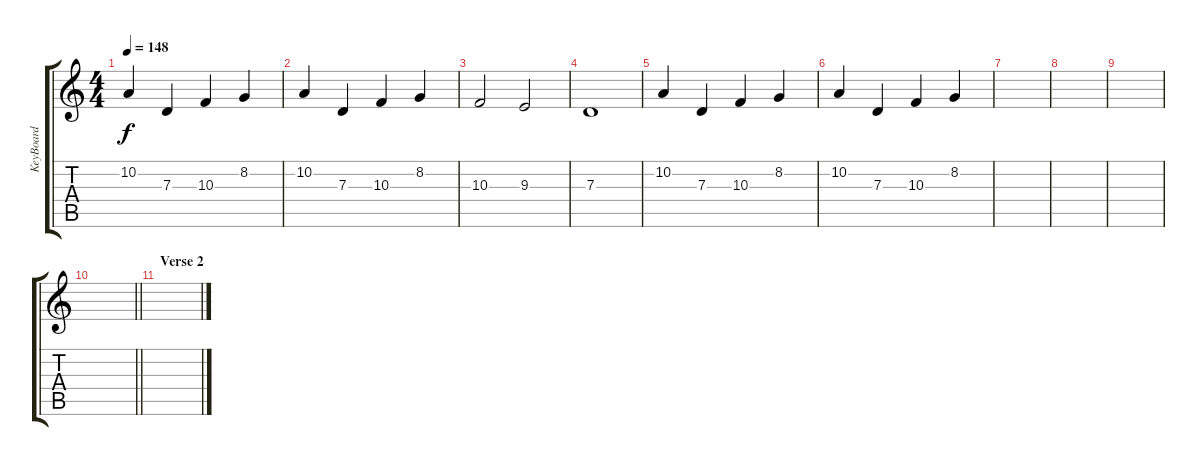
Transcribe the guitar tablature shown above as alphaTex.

\track ("KeyBoard " "KeyBoard ") {instrument lead2sawtooth}
\staff {score tabs}
\tuning (E4 B3 G3 D3 A2 E2) {hide}
\ts (4 4)
\tempo 148
\clef g2
\ks c
10.2.4{dy f} 7.3.4 10.3.4 8.2.4 |
10.2.4 7.3.4 10.3.4 8.2.4 |
10.3.2 9.3.2 |
7.3.1 |
10.2.4 7.3.4 10.3.4 8.2.4 |
10.2.4 7.3.4 10.3.4 8.2.4 |
|
|
|
\barLineRight lightlight
|
\section ("" "Verse 2")
